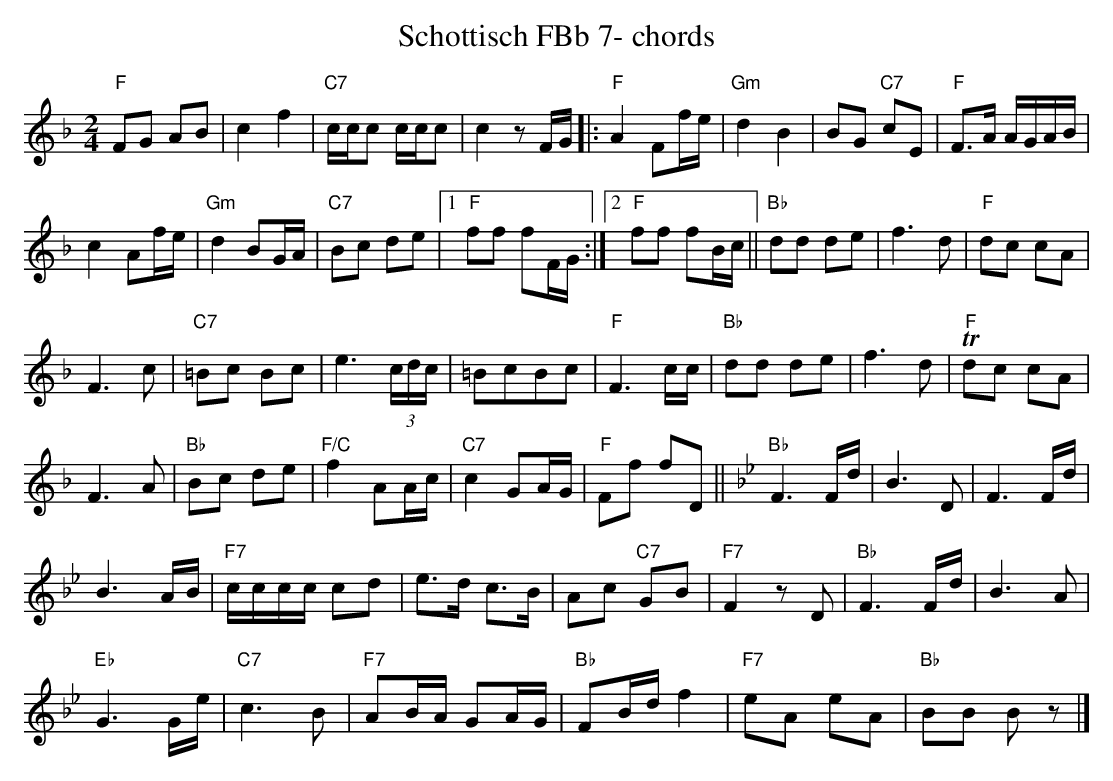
X:1
T:Schottisch FBb 7- chords
M:2/4
L:1/8
K:Fmaj%%MIDI gchordon
"F"FG AB | c2f2 | "C7"c/2c/2c c/2c/2c | c2 zF/2G/2 |: "F"A2 Ff/2e/2 | "Gm"d2B2 | BG "C7"cE | "F"F>A A/2G/2A/2B/2 |
c2Af/2e/2 | "Gm"d2 BG/2A/2 | "C7"Bc de |1 "F"ff fF/2G/2 :|2 "F"ff fB/2c/2 || "Bb"dd de | f3d | "F"dc cA |
F3c | "C7"=Bc Bc | e3 (3c/2d/2c/2 | =BcBc | "F"F3c/2c/2 | "Bb"dd de | f3d | "F"Tdc cA |
F3A | "Bb"Bc de | "F/C"f2 AA/2c/2 | "C7"c2 GA/2G/2 | "F"Ff fD || [K:Bbmaj] "Bb"F3F/2d/2 | B3D | F3F/2d/2 |
B3A/2B/2 | "F7"c/2c/2c/2c/2 cd | e>d c>B | Ac "C7"GB | "F7"F2zD | "Bb"F3F/2d/2 | B3A |
"Eb"G3G/2e/2 | "C7"c3B | "F7"AB/2A/2 GA/2G/2 | "Bb"FB/2d/2 f2 | "F7"eA eA | "Bb"BB Bz |]
